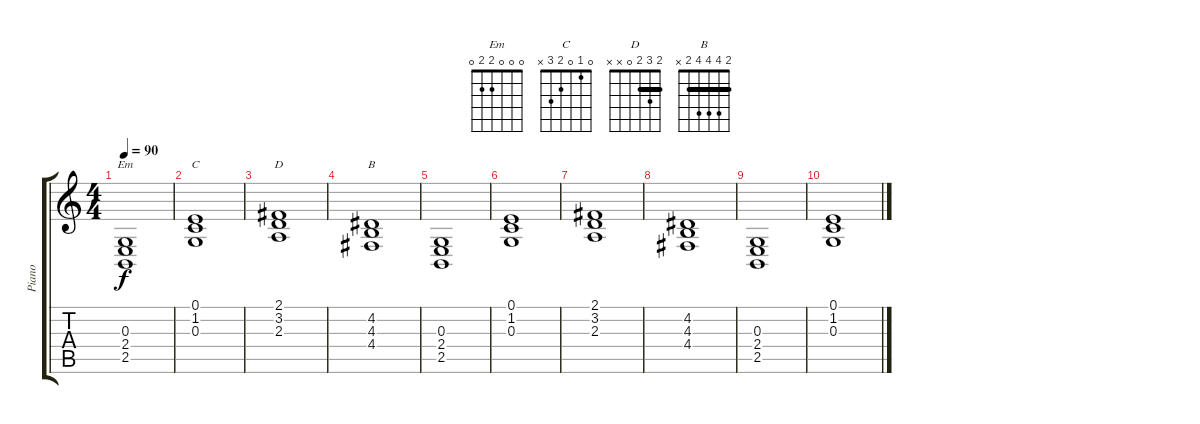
\track ("Piano" "Piano") {instrument electricgrandpiano}
\staff {score tabs}
\tuning (E4 B3 G3 D3 A2 E2) {hide}
\chord ("Em" 0 0 0 2 2 0)
\chord ("C" 0 1 0 2 3 x)
\chord ("D" 2 3 2 0 x x) {barre 2}
\chord ("B" 2 4 4 4 2 x) {barre 2}
\ts (4 4)
\tempo 90
\clef g2
\ks c
(0.3 2.4 2.5).1{ch "Em" dy f} |
(0.1 1.2 0.3).1{ch "C"} |
(2.1 3.2 2.3).1{ch "D"} |
(4.2 4.3 4.4).1{ch "B"} |
(0.3 2.4 2.5).1 |
(0.1 1.2 0.3).1 |
(2.1 3.2 2.3).1 |
(4.2 4.3 4.4).1 |
(0.3 2.4 2.5).1 |
(0.1 1.2 0.3).1
